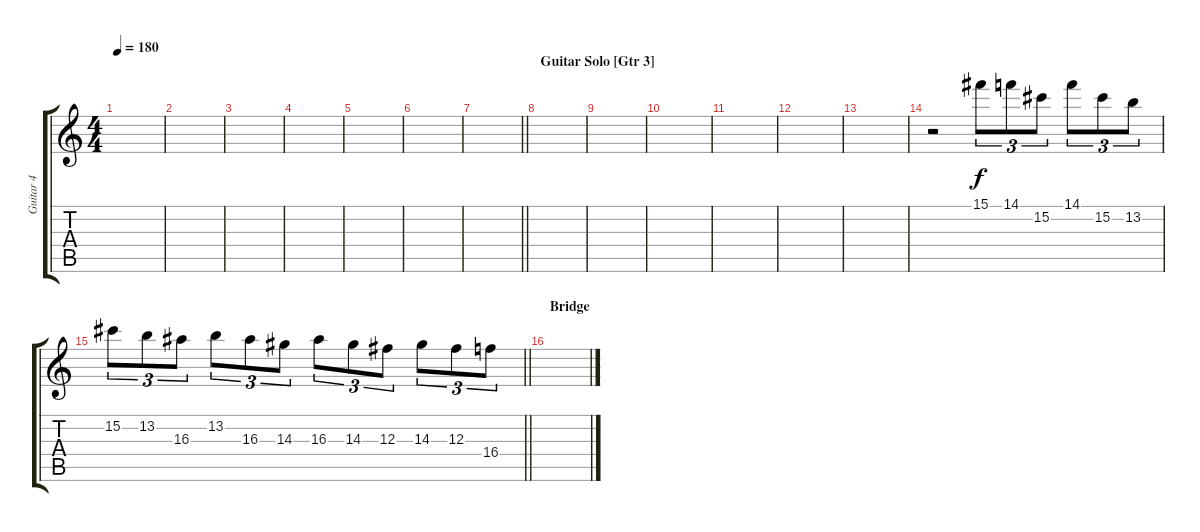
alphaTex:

\track ("Guitar 4" "Guitar 4") {instrument distortionguitar}
\staff {score tabs}
\tuning (Eb4 Bb3 Gb3 Db3 Ab2 Eb2) {hide}
\ts (4 4)
\tempo 180
\clef g2
\ks c
|
|
|
|
|
|
\barLineRight lightlight
|
\section ("" "Guitar Solo [Gtr 3]")
|
|
|
|
|
|
r.2 15.1.8{tu (3 2)} 14.1.8{tu (3 2)} 15.2.8{tu (3 2)} 14.1.8{tu (3 2)} 15.2.8{tu (3 2)} 13.2.8{tu (3 2)} |
\barLineRight lightlight
15.2.8{tu (3 2)} 13.2.8{tu (3 2)} 16.3.8{tu (3 2)} 13.2.8{tu (3 2)} 16.3.8{tu (3 2)} 14.3.8{tu (3 2)} 16.3.8{tu (3 2)} 14.3.8{tu (3 2)} 12.3.8{tu (3 2)} 14.3.8{tu (3 2)} 12.3.8{tu (3 2)} 16.4.8{tu (3 2)} |
\section ("" "Bridge")
